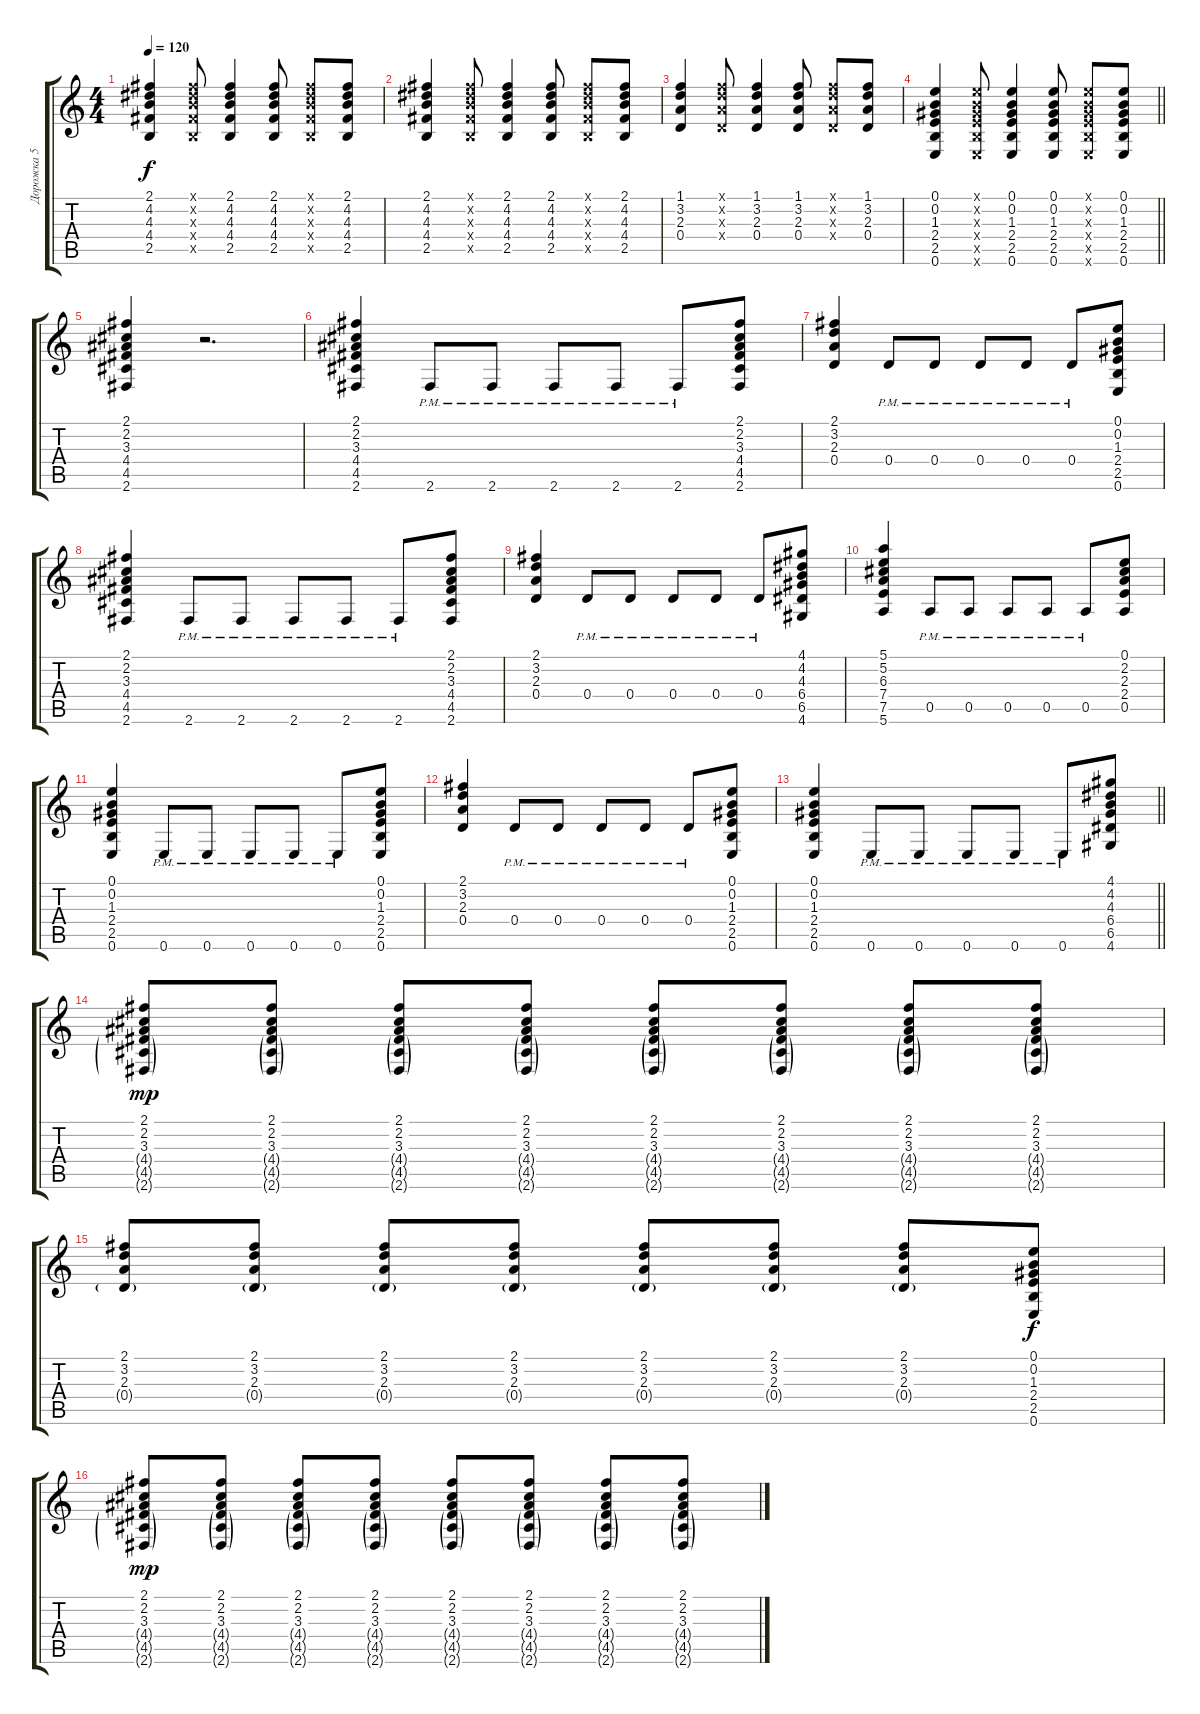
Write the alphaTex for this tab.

\track ("Дорожка 5" "Дорожка 5") {instrument acousticguitarsteel}
\staff {score tabs}
\tuning (E4 B3 G3 D3 A2 E2) {hide}
\ts (4 4)
\tempo 120
\clef g2
\ks c
(2.1 4.2 4.3 4.4 2.5).4{dy f} (2.1{x} 4.2{x} 4.3{x} 4.4{x} 2.5{x}).8 (2.1 4.2 4.3 4.4 2.5).4 (2.1 4.2 4.3 4.4 2.5).8 (2.1{x} 4.2{x} 4.3{x} 4.4{x} 2.5{x}).8 (2.1 4.2 4.3 4.4 2.5).8 |
(2.1 4.2 4.3 4.4 2.5).4 (2.1{x} 4.2{x} 4.3{x} 4.4{x} 2.5{x}).8 (2.1 4.2 4.3 4.4 2.5).4 (2.1 4.2 4.3 4.4 2.5).8 (2.1{x} 4.2{x} 4.3{x} 4.4{x} 2.5{x}).8 (2.1 4.2 4.3 4.4 2.5).8 |
(1.1 3.2 2.3 0.4).4 (1.1{x} 3.2{x} 2.3{x} 0.4{x}).8 (1.1 3.2 2.3 0.4).4 (1.1 3.2 2.3 0.4).8 (1.1{x} 3.2{x} 2.3{x} 0.4{x}).8 (1.1 3.2 2.3 0.4).8 |
\barLineRight lightlight
(0.1 0.2 1.3 2.4 2.5 0.6).4 (0.1{x} 0.2{x} 1.3{x} 2.4{x} 2.5{x} 0.6{x}).8 (0.1 0.2 1.3 2.4 2.5 0.6).4 (0.1 0.2 1.3 2.4 2.5 0.6).8 (0.1{x} 0.2{x} 1.3{x} 2.4{x} 2.5{x} 0.6{x}).8 (0.1 0.2 1.3 2.4 2.5 0.6).8 |
(2.1 2.2 3.3 4.4 4.5 2.6).4 r.2{d} |
(2.1 2.2 3.3 4.4 4.5 2.6).4 2.6{pm}.8 2.6{pm}.8 2.6{pm}.8 2.6{pm}.8 2.6{pm}.8 (2.1 2.2 3.3 4.4 4.5 2.6).8 |
(2.1 3.2 2.3 0.4).4 0.4{pm}.8 0.4{pm}.8 0.4{pm}.8 0.4{pm}.8 0.4{pm}.8 (0.1 0.2 1.3 2.4 2.5 0.6).8 |
(2.1 2.2 3.3 4.4 4.5 2.6).4 2.6{pm}.8 2.6{pm}.8 2.6{pm}.8 2.6{pm}.8 2.6{pm}.8 (2.1 2.2 3.3 4.4 4.5 2.6).8 |
(2.1 3.2 2.3 0.4).4 0.4{pm}.8 0.4{pm}.8 0.4{pm}.8 0.4{pm}.8 0.4{pm}.8 (4.1 4.2 4.3 6.4 6.5 4.6).8 |
(5.1 5.2 6.3 7.4 7.5 5.6).4 0.5{pm}.8 0.5{pm}.8 0.5{pm}.8 0.5{pm}.8 0.5{pm}.8 (0.1 2.2 2.3 2.4 0.5).8 |
(0.1 0.2 1.3 2.4 2.5 0.6).4 0.6{pm}.8 0.6{pm}.8 0.6{pm}.8 0.6{pm}.8 0.6{pm}.8 (0.1 0.2 1.3 2.4 2.5 0.6).8 |
(2.1 3.2 2.3 0.4).4 0.4{pm}.8 0.4{pm}.8 0.4{pm}.8 0.4{pm}.8 0.4{pm}.8 (0.1 0.2 1.3 2.4 2.5 0.6).8 |
\barLineRight lightlight
(0.1 0.2 1.3 2.4 2.5 0.6).4 0.6{pm}.8 0.6{pm}.8 0.6{pm}.8 0.6{pm}.8 0.6{pm}.8 (4.1 4.2 4.3 6.4 6.5 4.6).8 |
(2.1 2.2 3.3 4.4{g} 4.5{g} 2.6{g}).8{dy mp} (2.1 2.2 3.3 4.4{g} 4.5{g} 2.6{g}).8 (2.1 2.2 3.3 4.4{g} 4.5{g} 2.6{g}).8 (2.1 2.2 3.3 4.4{g} 4.5{g} 2.6{g}).8 (2.1 2.2 3.3 4.4{g} 4.5{g} 2.6{g}).8 (2.1 2.2 3.3 4.4{g} 4.5{g} 2.6{g}).8 (2.1 2.2 3.3 4.4{g} 4.5{g} 2.6{g}).8 (2.1 2.2 3.3 4.4{g} 4.5{g} 2.6{g}).8 |
(2.1 3.2 2.3 0.4{g}).8 (2.1 3.2 2.3 0.4{g}).8 (2.1 3.2 2.3 0.4{g}).8 (2.1 3.2 2.3 0.4{g}).8 (2.1 3.2 2.3 0.4{g}).8 (2.1 3.2 2.3 0.4{g}).8 (2.1 3.2 2.3 0.4{g}).8 (0.1 0.2 1.3 2.4 2.5 0.6).8{dy f} |
(2.1 2.2 3.3 4.4{g} 4.5{g} 2.6{g}).8{dy mp} (2.1 2.2 3.3 4.4{g} 4.5{g} 2.6{g}).8 (2.1 2.2 3.3 4.4{g} 4.5{g} 2.6{g}).8 (2.1 2.2 3.3 4.4{g} 4.5{g} 2.6{g}).8 (2.1 2.2 3.3 4.4{g} 4.5{g} 2.6{g}).8 (2.1 2.2 3.3 4.4{g} 4.5{g} 2.6{g}).8 (2.1 2.2 3.3 4.4{g} 4.5{g} 2.6{g}).8 (2.1 2.2 3.3 4.4{g} 4.5{g} 2.6{g}).8
